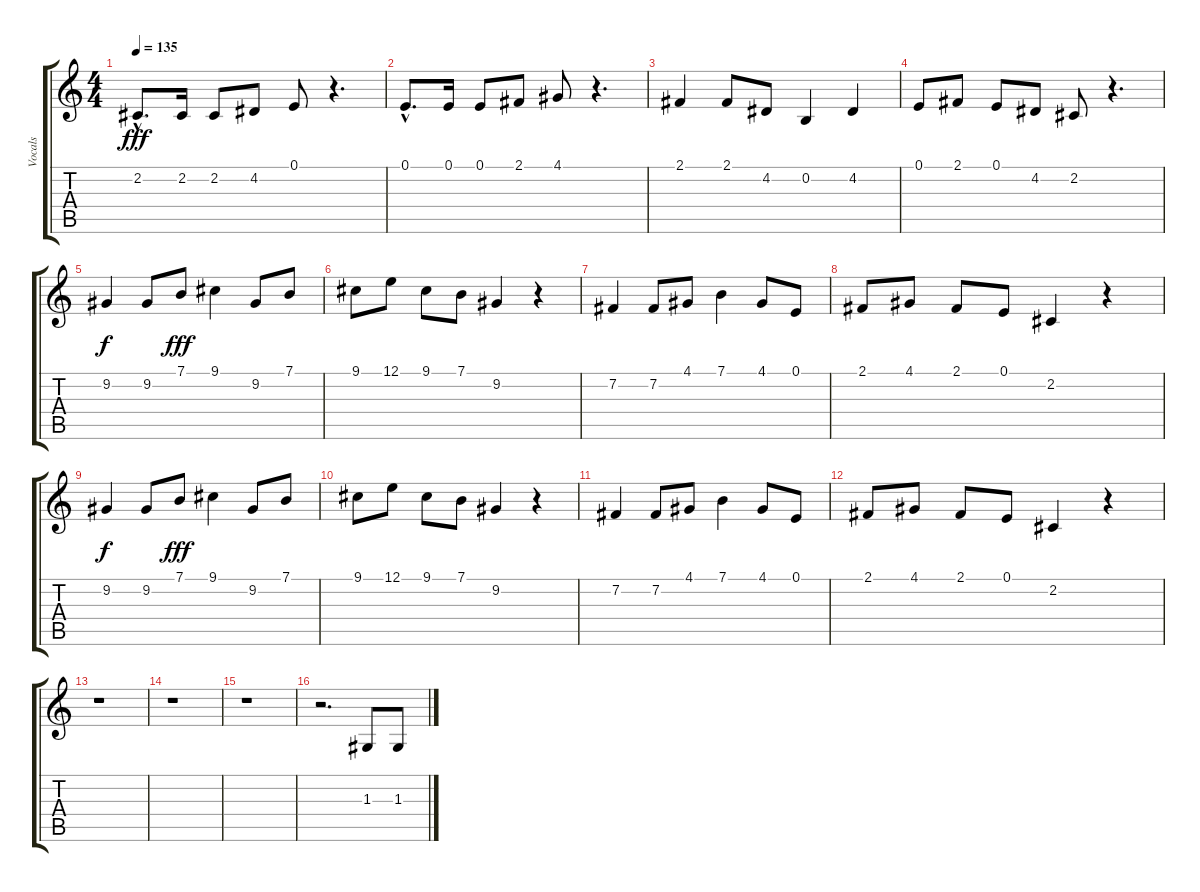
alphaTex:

\track ("Vocals" "Vocals") {instrument choiraahs}
\staff {score tabs}
\tuning (E4 B3 G3 D3 A2 E2) {hide}
\ts (4 4)
\tempo 135
\clef g2
\ks c
2.2{hac}.8{d dy fff} 2.2.16 2.2.8 4.2.8 0.1.8 r.4{d} |
0.1{hac}.8{d} 0.1.16 0.1.8 2.1.8 4.1.8 r.4{d} |
2.1.4 2.1.8 4.2.8 0.2.4 4.2.4 |
0.1.8 2.1.8 0.1.8 4.2.8 2.2.8 r.4{d} |
9.2.4{dy f} 9.2.8 7.1.8{dy fff} 9.1.4 9.2.8 7.1.8 |
9.1.8 12.1.8 9.1.8 7.1.8 9.2.4 r.4 |
7.2.4 7.2.8 4.1.8 7.1.4 4.1.8 0.1.8 |
2.1.8 4.1.8 2.1.8 0.1.8 2.2.4 r.4 |
9.2.4{dy f} 9.2.8 7.1.8{dy fff} 9.1.4 9.2.8 7.1.8 |
9.1.8 12.1.8 9.1.8 7.1.8 9.2.4 r.4 |
7.2.4 7.2.8 4.1.8 7.1.4 4.1.8 0.1.8 |
2.1.8 4.1.8 2.1.8 0.1.8 2.2.4 r.4 |
r.1 |
r.1 |
r.1 |
r.2{d} 1.3.8 1.3.8
